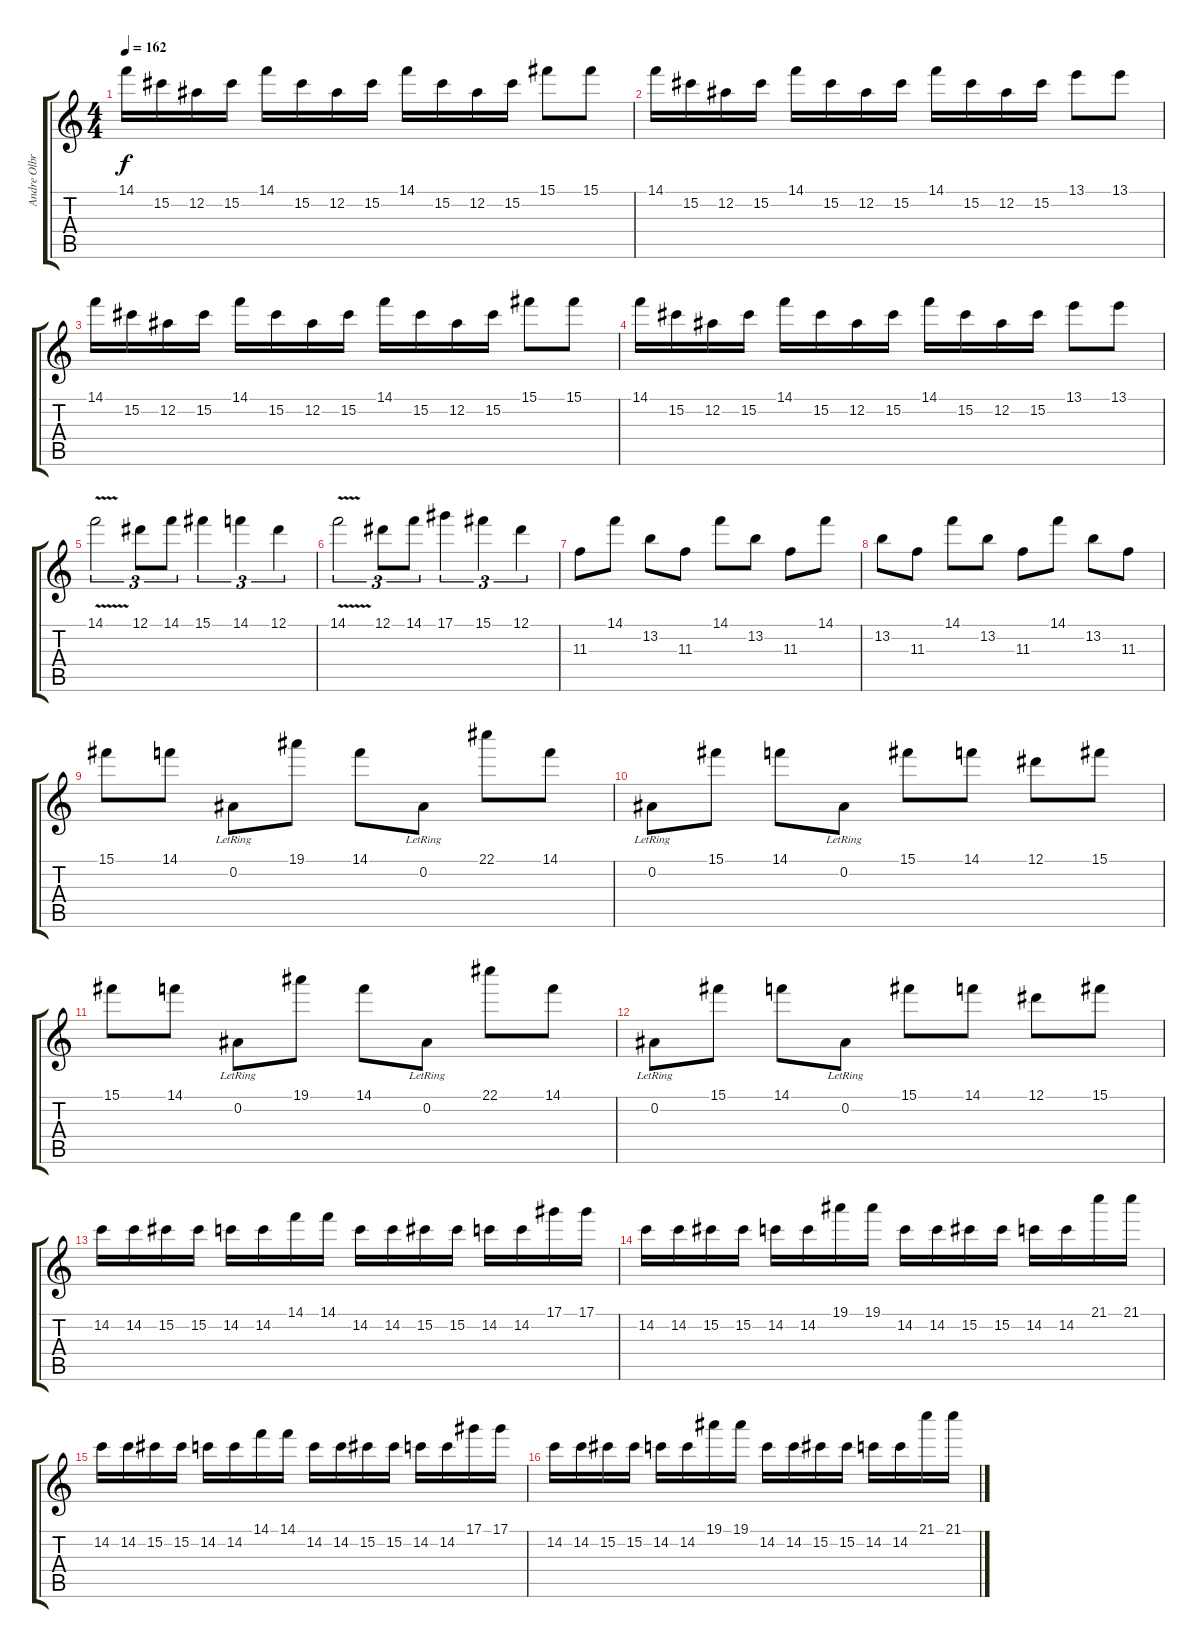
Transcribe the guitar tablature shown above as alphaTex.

\track ("Andre Olbrich" "Andre Olbr") {instrument distortionguitar}
\staff {score tabs}
\tuning (Eb4 Bb3 Gb3 Db3 Ab2 Eb2) {hide}
\ts (4 4)
\tempo 162
\clef g2
\ks c
14.1.16{dy f} 15.2.16 12.2.16 15.2.16 14.1.16 15.2.16 12.2.16 15.2.16 14.1.16 15.2.16 12.2.16 15.2.16 15.1.8 15.1.8 |
14.1.16 15.2.16 12.2.16 15.2.16 14.1.16 15.2.16 12.2.16 15.2.16 14.1.16 15.2.16 12.2.16 15.2.16 13.1.8 13.1.8 |
14.1.16 15.2.16 12.2.16 15.2.16 14.1.16 15.2.16 12.2.16 15.2.16 14.1.16 15.2.16 12.2.16 15.2.16 15.1.8 15.1.8 |
14.1.16 15.2.16 12.2.16 15.2.16 14.1.16 15.2.16 12.2.16 15.2.16 14.1.16 15.2.16 12.2.16 15.2.16 13.1.8 13.1.8 |
14.1{v}.2{tu (3 2)} 12.1.8{tu (3 2)} 14.1.8{tu (3 2)} 15.1.4{tu (3 2)} 14.1.4{tu (3 2)} 12.1.4{tu (3 2)} |
14.1{v}.2{tu (3 2)} 12.1.8{tu (3 2)} 14.1.8{tu (3 2)} 17.1.4{tu (3 2)} 15.1.4{tu (3 2)} 12.1.4{tu (3 2)} |
11.3.8{volume 12 balance 2} 14.1.8 13.2.8 11.3.8 14.1.8 13.2.8 11.3.8 14.1.8 |
13.2.8 11.3.8 14.1.8 13.2.8 11.3.8 14.1.8 13.2.8 11.3.8 |
15.1.8{volume 13 balance 8} 14.1.8 0.2{lr}.8 19.1.8 14.1.8 0.2{lr}.8 22.1.8 14.1.8 |
0.2{lr}.8 15.1.8 14.1.8 0.2{lr}.8 15.1.8 14.1.8 12.1.8 15.1.8 |
15.1.8 14.1.8 0.2{lr}.8 19.1.8 14.1.8 0.2{lr}.8 22.1.8 14.1.8 |
0.2{lr}.8 15.1.8 14.1.8 0.2{lr}.8 15.1.8 14.1.8 12.1.8 15.1.8 |
14.2.16{volume 12 balance 2} 14.2.16 15.2.16 15.2.16 14.2.16 14.2.16 14.1.16 14.1.16 14.2.16 14.2.16 15.2.16 15.2.16 14.2.16 14.2.16 17.1.16 17.1.16 |
14.2.16 14.2.16 15.2.16 15.2.16 14.2.16 14.2.16 19.1.16 19.1.16 14.2.16 14.2.16 15.2.16 15.2.16 14.2.16 14.2.16 21.1.16 21.1.16 |
14.2.16 14.2.16 15.2.16 15.2.16 14.2.16 14.2.16 14.1.16 14.1.16 14.2.16 14.2.16 15.2.16 15.2.16 14.2.16 14.2.16 17.1.16 17.1.16 |
14.2.16 14.2.16 15.2.16 15.2.16 14.2.16 14.2.16 19.1.16 19.1.16 14.2.16 14.2.16 15.2.16 15.2.16 14.2.16 14.2.16 21.1.16 21.1.16
